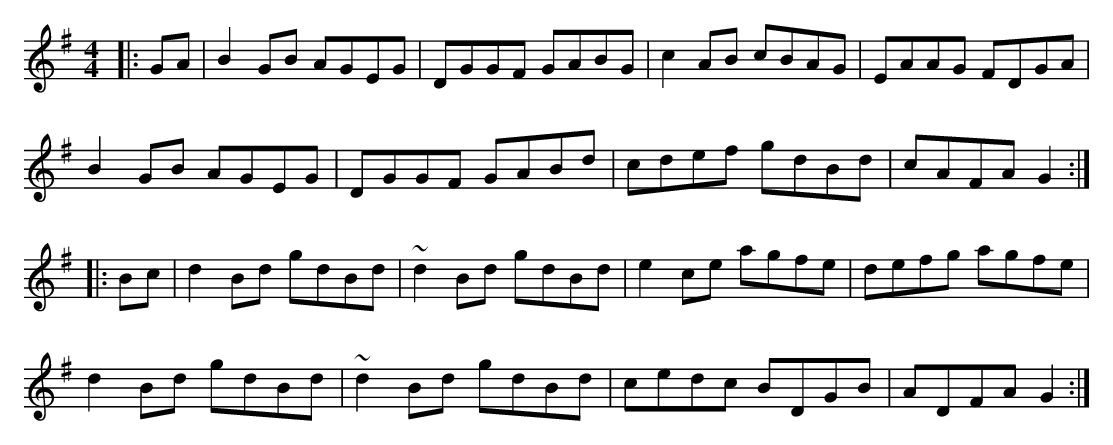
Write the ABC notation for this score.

X:1
M:4/4
K:G
|:GA|B2 GB AGEG|DGGF GABG|c2 AB cBAG|EAAG FDGA|
B2 GB AGEG|DGGF GABd|cdef gdBd|cAFA G2:|
|:Bc|d2 Bd gdBd|~d2 Bd gdBd|e2 ce agfe|defg agfe|
d2 Bd gdBd|~d2 Bd gdBd|cedc BDGB|ADFA G2:|
